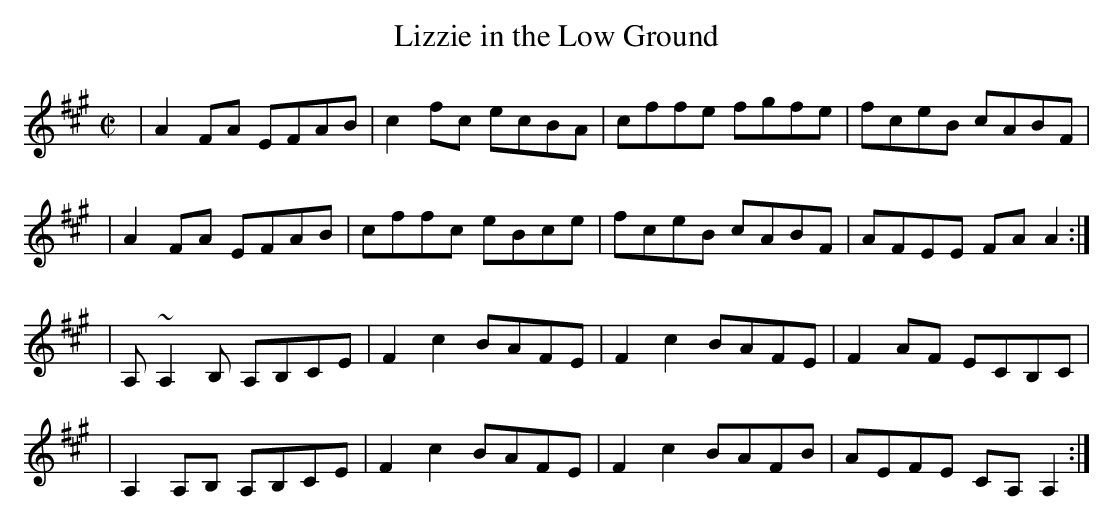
X:1
T:Lizzie in the Low Ground
L:1/8
M:C|
K:A
|A2FA EFAB|c2fc ecBA|cffe fgfe|fceB cABF|
|A2FA EFAB|cffc eBce|fceB cABF|AFEE FAA2:|
|A,~A,2B, A,B,CE|F2c2 BAFE|F2c2 BAFE|F2AF ECB,C|
|A,2A,B, A,B,CE|F2c2 BAFE|F2c2 BAFB|AEFE CA,A,2:|
